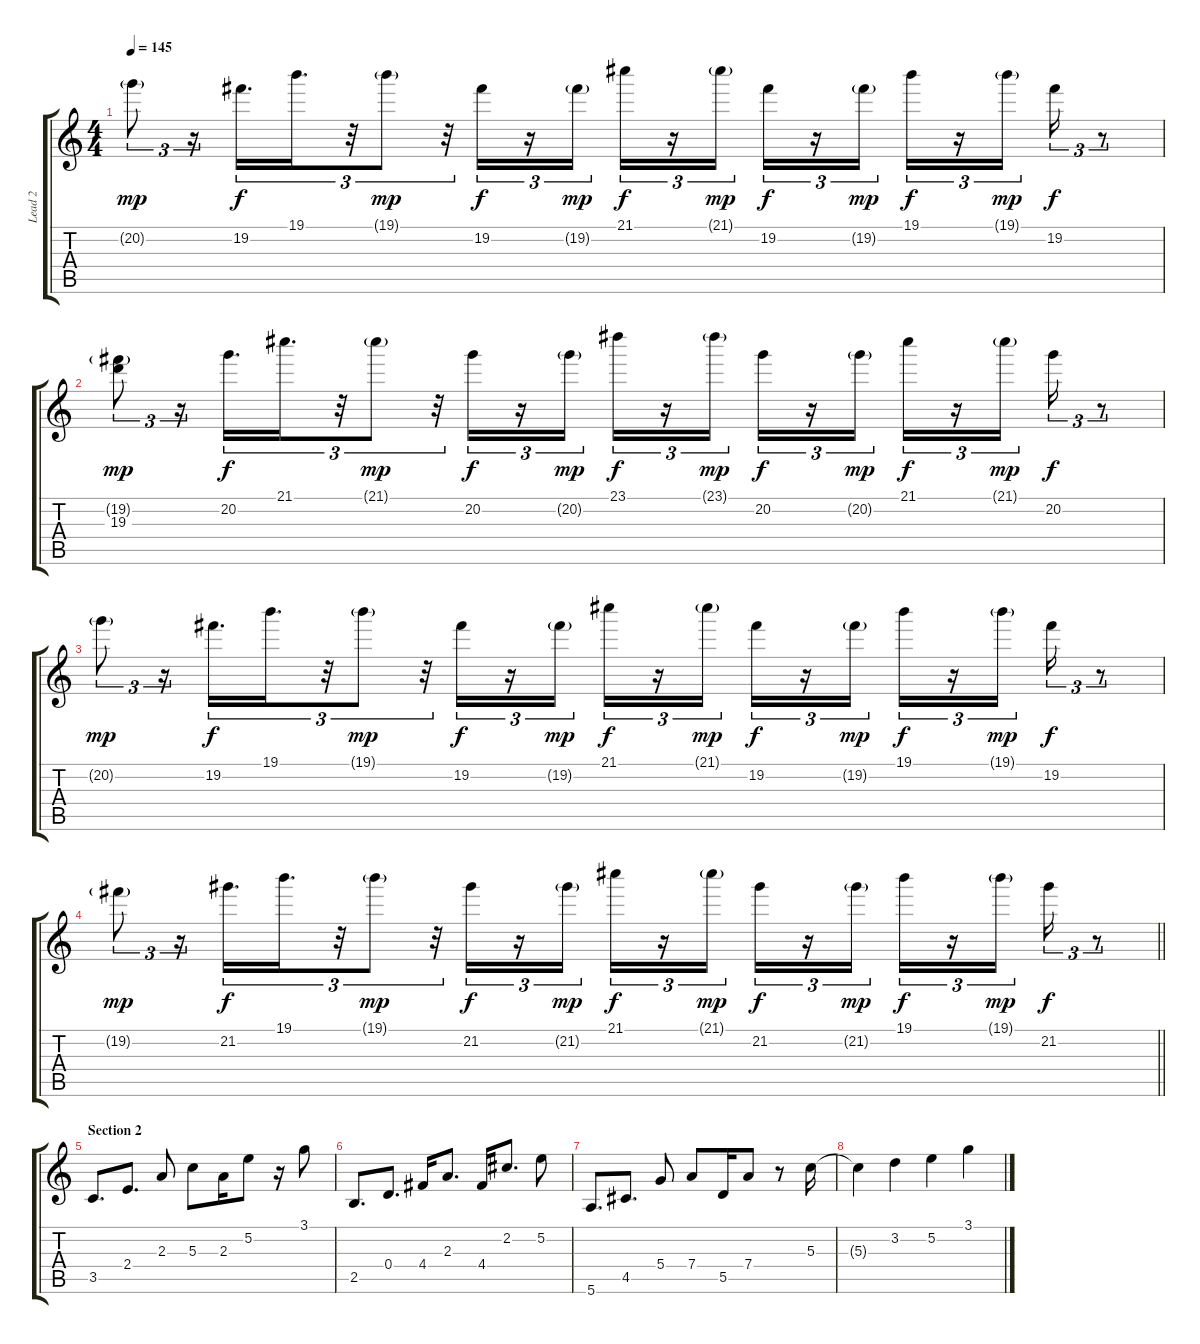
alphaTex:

\track ("Lead 2" "Lead 2") {instrument overdrivenguitar}
\staff {score tabs}
\tuning (E4 B3 G3 D3 A2 E2) {hide}
\ts (4 4)
\tempo 145
\clef g2
\ks c
20.2{g}.8{tu (3 2) dy mp} r.16{tu (3 2)} 19.2.16{d tu (3 2) dy f} 19.1.16{d tu (3 2)} r.32{tu (3 2)} 19.1{g}.8{tu (3 2) dy mp} r.32{tu (3 2)} 19.2.16{tu (3 2) dy f} r.16{tu (3 2)} 19.2{g}.16{tu (3 2) dy mp} 21.1.16{tu (3 2) dy f} r.16{tu (3 2)} 21.1{g}.16{tu (3 2) dy mp} 19.2.16{tu (3 2) dy f} r.16{tu (3 2)} 19.2{g}.16{tu (3 2) dy mp} 19.1.16{tu (3 2) dy f} r.16{tu (3 2)} 19.1{g}.16{tu (3 2) dy mp} 19.2.16{tu (3 2) dy f} r.8{tu (3 2)} |
(19.2{g} 19.3{t}).8{tu (3 2) dy mp} r.16{tu (3 2)} 20.2.16{d tu (3 2) dy f} 21.1.16{d tu (3 2)} r.32{tu (3 2)} 21.1{g}.8{tu (3 2) dy mp} r.32{tu (3 2)} 20.2.16{tu (3 2) dy f} r.16{tu (3 2)} 20.2{g}.16{tu (3 2) dy mp} 23.1.16{tu (3 2) dy f} r.16{tu (3 2)} 23.1{g}.16{tu (3 2) dy mp} 20.2.16{tu (3 2) dy f} r.16{tu (3 2)} 20.2{g}.16{tu (3 2) dy mp} 21.1.16{tu (3 2) dy f} r.16{tu (3 2)} 21.1{g}.16{tu (3 2) dy mp} 20.2.16{tu (3 2) dy f} r.8{tu (3 2)} |
20.2{g}.8{tu (3 2) dy mp} r.16{tu (3 2)} 19.2.16{d tu (3 2) dy f} 19.1.16{d tu (3 2)} r.32{tu (3 2)} 19.1{g}.8{tu (3 2) dy mp} r.32{tu (3 2)} 19.2.16{tu (3 2) dy f} r.16{tu (3 2)} 19.2{g}.16{tu (3 2) dy mp} 21.1.16{tu (3 2) dy f} r.16{tu (3 2)} 21.1{g}.16{tu (3 2) dy mp} 19.2.16{tu (3 2) dy f} r.16{tu (3 2)} 19.2{g}.16{tu (3 2) dy mp} 19.1.16{tu (3 2) dy f} r.16{tu (3 2)} 19.1{g}.16{tu (3 2) dy mp} 19.2.16{tu (3 2) dy f} r.8{tu (3 2)} |
\barLineRight lightlight
19.2{g}.8{tu (3 2) dy mp} r.16{tu (3 2)} 21.2.16{d tu (3 2) dy f} 19.1.16{d tu (3 2)} r.32{tu (3 2)} 19.1{g}.8{tu (3 2) dy mp} r.32{tu (3 2)} 21.2.16{tu (3 2) dy f} r.16{tu (3 2)} 21.2{g}.16{tu (3 2) dy mp} 21.1.16{tu (3 2) dy f} r.16{tu (3 2)} 21.1{g}.16{tu (3 2) dy mp} 21.2.16{tu (3 2) dy f} r.16{tu (3 2)} 21.2{g}.16{tu (3 2) dy mp} 19.1.16{tu (3 2) dy f} r.16{tu (3 2)} 19.1{g}.16{tu (3 2) dy mp} 21.2.16{tu (3 2) dy f} r.8{tu (3 2)} |
\section ("" "Section 2")
3.5.8{d} 2.4.8{d} 2.3.8 5.3.8 2.3.16 5.2.8 r.16 3.1.8 |
2.5.8{d} 0.4.8{d} 4.4.16 2.3.8{d} 4.4.16 2.2.8{d} 5.2.8 |
5.6.8{d} 4.5.8{d} 5.4.8 7.4.8 5.5.16 7.4.8 r.8 5.3.16 |
5.3{t}.4 3.2.4 5.2.4 3.1.4
